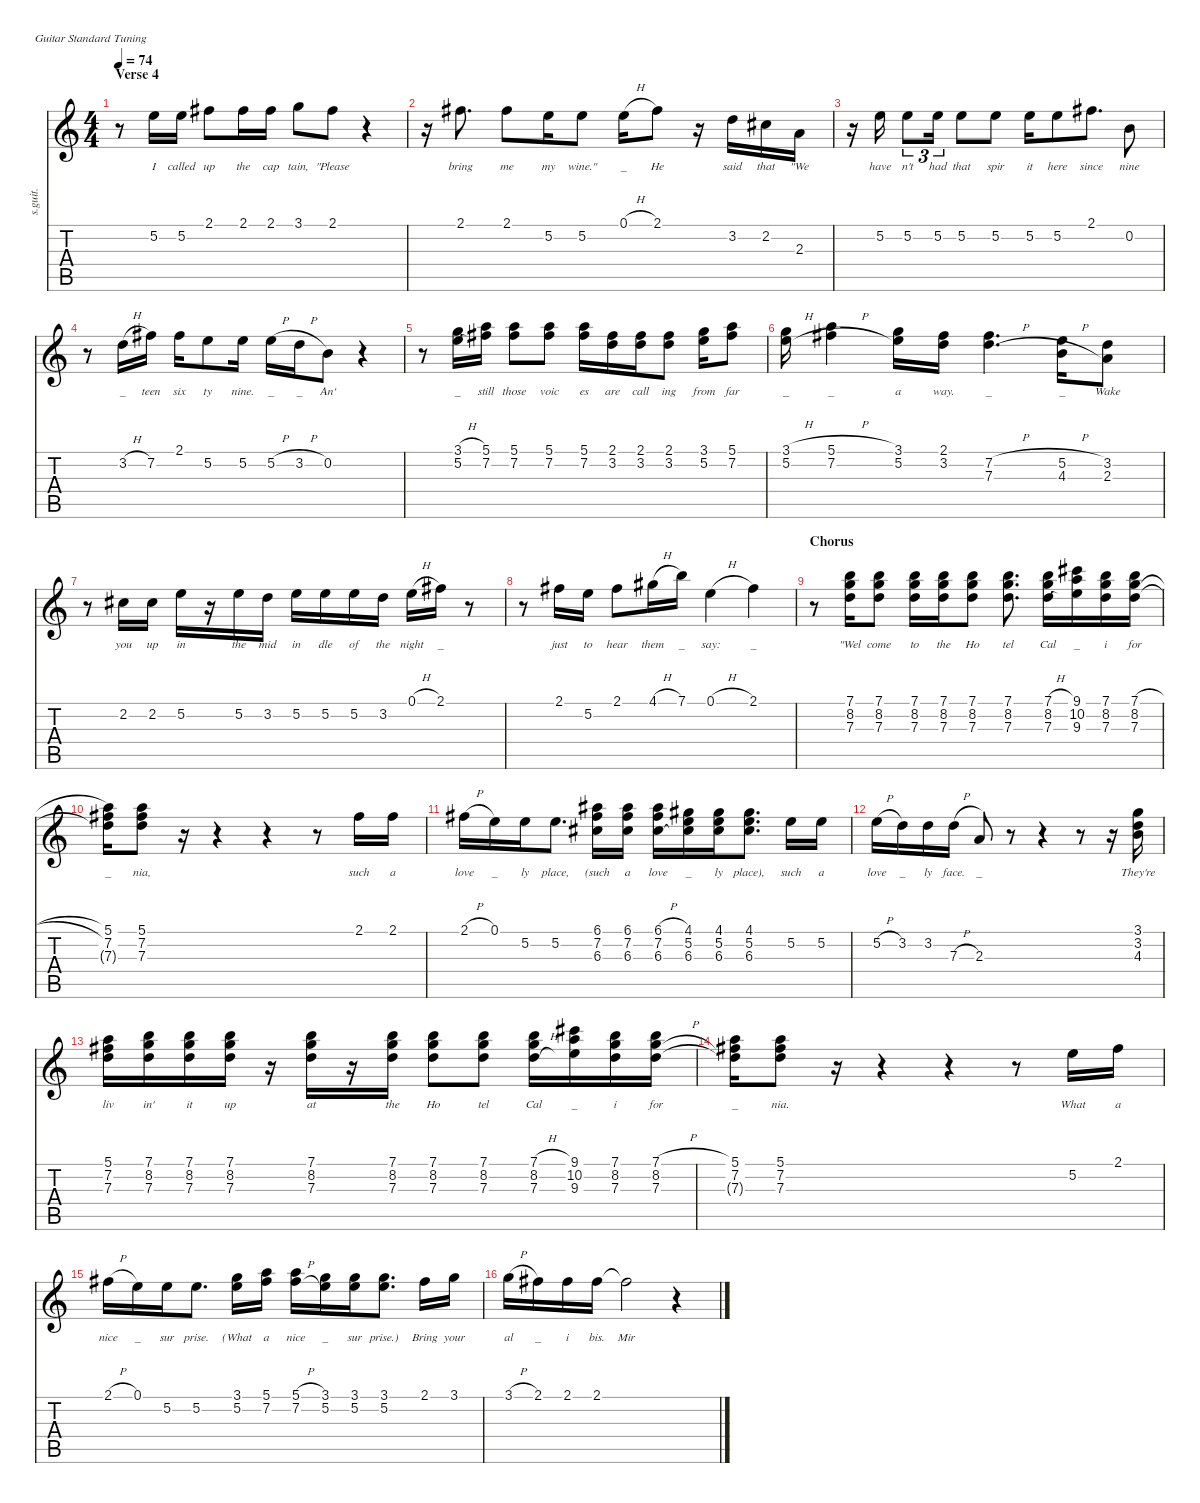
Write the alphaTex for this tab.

\defaultSystemsLayout 4
\hideDynamics
\bracketExtendMode nobrackets
\track ("Frey, Felder, Walsh, Meisner, Henley" "s.guit.") {instrument lead6voice}
\staff {score tabs}
\tuning (E4 B3 G3 D3 A2 E2)
\displaytranspose 12
\ts (4 4)
\section ("" "Verse 4")
\tempo 74
\clef g2
\ks c
r.8{dy f} 5.2.16{lyrics (0 "I") lyrics (1 "") lyrics (2 "") lyrics (3 "") lyrics (4 "")} 5.2.16{lyrics (0 "called") lyrics (1 "") lyrics (2 "") lyrics (3 "") lyrics (4 "")} 2.1{acc #}.8{lyrics (0 "up") lyrics (1 "") lyrics (2 "") lyrics (3 "") lyrics (4 "")} 2.1{acc #}.16{lyrics (0 "the") lyrics (1 "") lyrics (2 "") lyrics (3 "") lyrics (4 "")} 2.1{acc #}.16{lyrics (0 "cap") lyrics (1 "") lyrics (2 "") lyrics (3 "") lyrics (4 "")} 3.1.8{lyrics (0 "tain,") lyrics (1 "") lyrics (2 "") lyrics (3 "") lyrics (4 "")} 2.1{acc #}.8{lyrics (0 "\"Please") lyrics (1 "") lyrics (2 "") lyrics (3 "") lyrics (4 "")} r.4 |
r.16 2.1{acc #}.8{d lyrics (0 "bring") lyrics (1 "") lyrics (2 "") lyrics (3 "") lyrics (4 "")} 2.1{acc #}.8{lyrics (0 "me") lyrics (1 "") lyrics (2 "") lyrics (3 "") lyrics (4 "")} 5.2.16{lyrics (0 "my") lyrics (1 "") lyrics (2 "") lyrics (3 "") lyrics (4 "")} 5.2.8{lyrics (0 "wine.\"") lyrics (1 "") lyrics (2 "") lyrics (3 "") lyrics (4 "")} 0.1{h}.16{lyrics (0 "_") lyrics (1 "") lyrics (2 "") lyrics (3 "") lyrics (4 "")} 2.1{acc #}.8{lyrics (0 "He") lyrics (1 "") lyrics (2 "") lyrics (3 "") lyrics (4 "")} r.16 3.2.16{lyrics (0 "said") lyrics (1 "") lyrics (2 "") lyrics (3 "") lyrics (4 "")} 2.2{acc #}.16{lyrics (0 "that") lyrics (1 "") lyrics (2 "") lyrics (3 "") lyrics (4 "")} 2.3.16{lyrics (0 "\"We") lyrics (1 "") lyrics (2 "") lyrics (3 "") lyrics (4 "")} |
r.16 5.2.16{lyrics (0 "have") lyrics (1 "") lyrics (2 "") lyrics (3 "") lyrics (4 "")} 5.2.8{tu (3 2) lyrics (0 "n't") lyrics (1 "") lyrics (2 "") lyrics (3 "") lyrics (4 "")} 5.2.16{tu (3 2) lyrics (0 "had") lyrics (1 "") lyrics (2 "") lyrics (3 "") lyrics (4 "")} 5.2.8{lyrics (0 "that") lyrics (1 "") lyrics (2 "") lyrics (3 "") lyrics (4 "")} 5.2.8{lyrics (0 "spir") lyrics (1 "") lyrics (2 "") lyrics (3 "") lyrics (4 "")} 5.2.16{lyrics (0 "it") lyrics (1 "") lyrics (2 "") lyrics (3 "") lyrics (4 "")} 5.2.8{lyrics (0 "here") lyrics (1 "") lyrics (2 "") lyrics (3 "") lyrics (4 "")} 2.1{acc #}.8{d lyrics (0 "since") lyrics (1 "") lyrics (2 "") lyrics (3 "") lyrics (4 "")} 0.2.8{lyrics (0 "nine") lyrics (1 "") lyrics (2 "") lyrics (3 "") lyrics (4 "")} |
r.8 3.2{h}.16{lyrics (0 "_") lyrics (1 "") lyrics (2 "") lyrics (3 "") lyrics (4 "")} 7.2{acc #}.16{lyrics (0 "teen") lyrics (1 "") lyrics (2 "") lyrics (3 "") lyrics (4 "")} 2.1{acc #}.16{lyrics (0 "six") lyrics (1 "") lyrics (2 "") lyrics (3 "") lyrics (4 "")} 5.2.8{lyrics (0 "ty") lyrics (1 "") lyrics (2 "") lyrics (3 "") lyrics (4 "")} 5.2.16{lyrics (0 "nine.") lyrics (1 "") lyrics (2 "") lyrics (3 "") lyrics (4 "")} 5.2{h}.16{lyrics (0 "_") lyrics (1 "") lyrics (2 "") lyrics (3 "") lyrics (4 "")} 3.2{h}.16{lyrics (0 "_") lyrics (1 "") lyrics (2 "") lyrics (3 "") lyrics (4 "")} 0.2.8{lyrics (0 "An'") lyrics (1 "") lyrics (2 "") lyrics (3 "") lyrics (4 "")} r.4 |
r.8 (3.1{h} 5.2{h}).16{lyrics (0 "_") lyrics (1 "") lyrics (2 "") lyrics (3 "") lyrics (4 "") dy p} (5.1 7.2{acc #}).16{lyrics (0 "still") lyrics (1 "") lyrics (2 "") lyrics (3 "") lyrics (4 "")} (5.1 7.2{acc #}).8{lyrics (0 "those") lyrics (1 "") lyrics (2 "") lyrics (3 "") lyrics (4 "")} (5.1 7.2{acc #}).8{lyrics (0 "voic") lyrics (1 "") lyrics (2 "") lyrics (3 "") lyrics (4 "")} (5.1 7.2{acc #}).16{lyrics (0 "es") lyrics (1 "") lyrics (2 "") lyrics (3 "") lyrics (4 "")} (2.1{acc #} 3.2).16{lyrics (0 "are") lyrics (1 "") lyrics (2 "") lyrics (3 "") lyrics (4 "")} (2.1{acc #} 3.2).16{lyrics (0 "call") lyrics (1 "") lyrics (2 "") lyrics (3 "") lyrics (4 "")} (2.1{acc #} 3.2).8{lyrics (0 "ing") lyrics (1 "") lyrics (2 "") lyrics (3 "") lyrics (4 "")} (3.1 5.2).16{lyrics (0 "from") lyrics (1 "") lyrics (2 "") lyrics (3 "") lyrics (4 "")} (5.1 7.2{acc #}).8{lyrics (0 "far") lyrics (1 "") lyrics (2 "") lyrics (3 "") lyrics (4 "")} |
(3.1{h} 5.2{h}).16{lyrics (0 "_") lyrics (1 "") lyrics (2 "") lyrics (3 "") lyrics (4 "")} (5.1{h} 7.2{h acc #}).4{lyrics (0 "_") lyrics (1 "") lyrics (2 "") lyrics (3 "") lyrics (4 "")} (3.1 5.2).16{lyrics (0 "a") lyrics (1 "") lyrics (2 "") lyrics (3 "") lyrics (4 "")} (2.1{acc #} 3.2).16{lyrics (0 "way.") lyrics (1 "") lyrics (2 "") lyrics (3 "") lyrics (4 "")} (7.2{h acc #} 7.3{h}).4{d lyrics (0 "_") lyrics (1 "") lyrics (2 "") lyrics (3 "") lyrics (4 "")} (5.2{h} 4.3{h}).16{lyrics (0 "_") lyrics (1 "") lyrics (2 "") lyrics (3 "") lyrics (4 "")} (3.2 2.3).8{lyrics (0 "Wake") lyrics (1 "") lyrics (2 "") lyrics (3 "") lyrics (4 "")} |
r.8 2.2{acc #}.16{lyrics (0 "you") lyrics (1 "") lyrics (2 "") lyrics (3 "") lyrics (4 "") dy f} 2.2{acc #}.16{lyrics (0 "up") lyrics (1 "") lyrics (2 "") lyrics (3 "") lyrics (4 "")} 5.2.16{lyrics (0 "in") lyrics (1 "") lyrics (2 "") lyrics (3 "") lyrics (4 "")} r.16 5.2.16{lyrics (0 "the") lyrics (1 "") lyrics (2 "") lyrics (3 "") lyrics (4 "")} 3.2.16{lyrics (0 "mid") lyrics (1 "") lyrics (2 "") lyrics (3 "") lyrics (4 "")} 5.2.16{lyrics (0 "in") lyrics (1 "") lyrics (2 "") lyrics (3 "") lyrics (4 "")} 5.2.16{lyrics (0 "dle") lyrics (1 "") lyrics (2 "") lyrics (3 "") lyrics (4 "")} 5.2.16{lyrics (0 "of") lyrics (1 "") lyrics (2 "") lyrics (3 "") lyrics (4 "")} 3.2.16{lyrics (0 "the") lyrics (1 "") lyrics (2 "") lyrics (3 "") lyrics (4 "")} 0.1{h}.16{lyrics (0 "night") lyrics (1 "") lyrics (2 "") lyrics (3 "") lyrics (4 "")} 2.1{acc #}.16{lyrics (0 "_") lyrics (1 "") lyrics (2 "") lyrics (3 "") lyrics (4 "")} r.8 |
r.8 2.1{acc #}.16{lyrics (0 "just") lyrics (1 "") lyrics (2 "") lyrics (3 "") lyrics (4 "")} 5.2.16{lyrics (0 "to") lyrics (1 "") lyrics (2 "") lyrics (3 "") lyrics (4 "")} 2.1{acc #}.8{lyrics (0 "hear") lyrics (1 "") lyrics (2 "") lyrics (3 "") lyrics (4 "")} 4.1{h acc #}.16{lyrics (0 "them") lyrics (1 "") lyrics (2 "") lyrics (3 "") lyrics (4 "")} 7.1.16{lyrics (0 "_") lyrics (1 "") lyrics (2 "") lyrics (3 "") lyrics (4 "")} 0.1{h}.4{lyrics (0 "say:") lyrics (1 "") lyrics (2 "") lyrics (3 "") lyrics (4 "")} 2.1{acc #}.4{lyrics (0 "_") lyrics (1 "") lyrics (2 "") lyrics (3 "") lyrics (4 "")} |
\section ("" "Chorus")
r.8 (7.1 8.2 7.3).16{lyrics (0 "\"Wel") lyrics (1 "") lyrics (2 "") lyrics (3 "") lyrics (4 "")} (7.1 8.2 7.3).8{lyrics (0 "come") lyrics (1 "") lyrics (2 "") lyrics (3 "") lyrics (4 "")} (7.1 8.2 7.3).16{lyrics (0 "to") lyrics (1 "") lyrics (2 "") lyrics (3 "") lyrics (4 "")} (7.1 8.2 7.3).16{lyrics (0 "the") lyrics (1 "") lyrics (2 "") lyrics (3 "") lyrics (4 "")} (7.1 8.2 7.3).8{lyrics (0 "Ho") lyrics (1 "") lyrics (2 "") lyrics (3 "") lyrics (4 "")} (7.1 8.2 7.3).8{d lyrics (0 "tel") lyrics (1 "") lyrics (2 "") lyrics (3 "") lyrics (4 "")} (7.1{h} 8.2{h} 7.3{h}).16{lyrics (0 "Cal") lyrics (1 "") lyrics (2 "") lyrics (3 "") lyrics (4 "")} (9.1{acc #} 10.2 9.3).16{lyrics (0 "_") lyrics (1 "") lyrics (2 "") lyrics (3 "") lyrics (4 "")} (7.1 8.2 7.3).16{lyrics (0 "i") lyrics (1 "") lyrics (2 "") lyrics (3 "") lyrics (4 "")} (7.1{h} 8.2{h} 7.3).16{lyrics (0 "for") lyrics (1 "") lyrics (2 "") lyrics (3 "") lyrics (4 "")} |
(5.1 7.2{acc #} 7.3{t}).16{lyrics (0 "_") lyrics (1 "") lyrics (2 "") lyrics (3 "") lyrics (4 "")} (5.1 7.2{acc #} 7.3).8{lyrics (0 "nia,") lyrics (1 "") lyrics (2 "") lyrics (3 "") lyrics (4 "")} r.16 r.4 r.4 r.8 2.1{acc #}.16{lyrics (0 "such") lyrics (1 "") lyrics (2 "") lyrics (3 "") lyrics (4 "")} 2.1{acc #}.16{lyrics (0 "a") lyrics (1 "") lyrics (2 "") lyrics (3 "") lyrics (4 "")} |
2.1{h acc #}.16{lyrics (0 "love") lyrics (1 "") lyrics (2 "") lyrics (3 "") lyrics (4 "")} 0.1.16{lyrics (0 "_") lyrics (1 "") lyrics (2 "") lyrics (3 "") lyrics (4 "")} 5.2.16{lyrics (0 "ly") lyrics (1 "") lyrics (2 "") lyrics (3 "") lyrics (4 "")} 5.2.8{d lyrics (0 "place,") lyrics (1 "") lyrics (2 "") lyrics (3 "") lyrics (4 "")} (6.1{acc #} 7.2{acc #} 6.3{acc #}).16{lyrics (0 "(such") lyrics (1 "") lyrics (2 "") lyrics (3 "") lyrics (4 "")} (6.1{acc #} 7.2{acc #} 6.3{acc #}).16{lyrics (0 "a") lyrics (1 "") lyrics (2 "") lyrics (3 "") lyrics (4 "")} (6.1{h acc #} 7.2{h acc #} 6.3{h acc #}).16{lyrics (0 "love") lyrics (1 "") lyrics (2 "") lyrics (3 "") lyrics (4 "")} (4.1{acc #} 5.2 6.3{acc #}).16{lyrics (0 "_") lyrics (1 "") lyrics (2 "") lyrics (3 "") lyrics (4 "")} (4.1{acc #} 5.2 6.3{acc #}).16{lyrics (0 "ly") lyrics (1 "") lyrics (2 "") lyrics (3 "") lyrics (4 "")} (4.1{acc #} 5.2 6.3{acc #}).8{d lyrics (0 "place),") lyrics (1 "") lyrics (2 "") lyrics (3 "") lyrics (4 "")} 5.2.16{lyrics (0 "such") lyrics (1 "") lyrics (2 "") lyrics (3 "") lyrics (4 "")} 5.2.16{lyrics (0 "a") lyrics (1 "") lyrics (2 "") lyrics (3 "") lyrics (4 "")} |
5.2{h}.16{lyrics (0 "love") lyrics (1 "") lyrics (2 "") lyrics (3 "") lyrics (4 "")} 3.2.16{lyrics (0 "_") lyrics (1 "") lyrics (2 "") lyrics (3 "") lyrics (4 "")} 3.2.16{lyrics (0 "ly") lyrics (1 "") lyrics (2 "") lyrics (3 "") lyrics (4 "")} 7.3{h}.16{lyrics (0 "face.") lyrics (1 "") lyrics (2 "") lyrics (3 "") lyrics (4 "")} 2.3.8{lyrics (0 "_") lyrics (1 "") lyrics (2 "") lyrics (3 "") lyrics (4 "")} r.8 r.4 r.8 r.16 (3.1 3.2 4.3).16{lyrics (0 "They're") lyrics (1 "") lyrics (2 "") lyrics (3 "") lyrics (4 "")} |
(5.1 7.2{acc #} 7.3).16{lyrics (0 "liv") lyrics (1 "") lyrics (2 "") lyrics (3 "") lyrics (4 "") dy p} (7.1 8.2 7.3).16{lyrics (0 "in'") lyrics (1 "") lyrics (2 "") lyrics (3 "") lyrics (4 "")} (7.1 8.2 7.3).16{lyrics (0 "it") lyrics (1 "") lyrics (2 "") lyrics (3 "") lyrics (4 "")} (7.1 8.2 7.3).16{lyrics (0 "up") lyrics (1 "") lyrics (2 "") lyrics (3 "") lyrics (4 "")} r.16 (7.1 8.2 7.3).16{lyrics (0 "at") lyrics (1 "") lyrics (2 "") lyrics (3 "") lyrics (4 "")} r.16 (7.1 8.2 7.3).16{lyrics (0 "the") lyrics (1 "") lyrics (2 "") lyrics (3 "") lyrics (4 "")} (7.1 8.2 7.3).8{lyrics (0 "Ho") lyrics (1 "") lyrics (2 "") lyrics (3 "") lyrics (4 "")} (7.1 8.2 7.3).8{lyrics (0 "tel") lyrics (1 "") lyrics (2 "") lyrics (3 "") lyrics (4 "")} (7.1{h} 8.2{h} 7.3{h}).16{lyrics (0 "Cal") lyrics (1 "") lyrics (2 "") lyrics (3 "") lyrics (4 "")} (9.1{acc #} 10.2 9.3).16{lyrics (0 "_") lyrics (1 "") lyrics (2 "") lyrics (3 "") lyrics (4 "")} (7.1 8.2 7.3).16{lyrics (0 "i") lyrics (1 "") lyrics (2 "") lyrics (3 "") lyrics (4 "")} (7.1{h} 8.2{h} 7.3).16{lyrics (0 "for") lyrics (1 "") lyrics (2 "") lyrics (3 "") lyrics (4 "")} |
(5.1 7.2{acc #} 7.3{t}).16{lyrics (0 "_") lyrics (1 "") lyrics (2 "") lyrics (3 "") lyrics (4 "")} (5.1 7.2{acc #} 7.3).8{lyrics (0 "nia.") lyrics (1 "") lyrics (2 "") lyrics (3 "") lyrics (4 "")} r.16 r.4 r.4 r.8 5.2.16{lyrics (0 "What") lyrics (1 "") lyrics (2 "") lyrics (3 "") lyrics (4 "") dy f} 2.1{acc #}.16{lyrics (0 "a") lyrics (1 "") lyrics (2 "") lyrics (3 "") lyrics (4 "")} |
2.1{h acc #}.16{lyrics (0 "nice") lyrics (1 "") lyrics (2 "") lyrics (3 "") lyrics (4 "")} 0.1.16{lyrics (0 "_") lyrics (1 "") lyrics (2 "") lyrics (3 "") lyrics (4 "")} 5.2.16{lyrics (0 "sur") lyrics (1 "") lyrics (2 "") lyrics (3 "") lyrics (4 "")} 5.2.8{d lyrics (0 "prise.") lyrics (1 "") lyrics (2 "") lyrics (3 "") lyrics (4 "")} (3.1 5.2).16{lyrics (0 "(What") lyrics (1 "") lyrics (2 "") lyrics (3 "") lyrics (4 "")} (5.1 7.2{acc #}).16{lyrics (0 "a") lyrics (1 "") lyrics (2 "") lyrics (3 "") lyrics (4 "")} (5.1{h} 7.2{h acc #}).16{lyrics (0 "nice") lyrics (1 "") lyrics (2 "") lyrics (3 "") lyrics (4 "")} (3.1 5.2).16{lyrics (0 "_") lyrics (1 "") lyrics (2 "") lyrics (3 "") lyrics (4 "")} (3.1 5.2).16{lyrics (0 "sur") lyrics (1 "") lyrics (2 "") lyrics (3 "") lyrics (4 "")} (3.1 5.2).8{d lyrics (0 "prise.)") lyrics (1 "") lyrics (2 "") lyrics (3 "") lyrics (4 "")} 2.1{acc #}.16{lyrics (0 "Bring") lyrics (1 "") lyrics (2 "") lyrics (3 "") lyrics (4 "")} 3.1.16{lyrics (0 "your") lyrics (1 "") lyrics (2 "") lyrics (3 "") lyrics (4 "")} |
3.1{h}.16{lyrics (0 "al") lyrics (1 "") lyrics (2 "") lyrics (3 "") lyrics (4 "")} 2.1{acc #}.16{lyrics (0 "_") lyrics (1 "") lyrics (2 "") lyrics (3 "") lyrics (4 "")} 2.1{acc #}.16{lyrics (0 "i") lyrics (1 "") lyrics (2 "") lyrics (3 "") lyrics (4 "")} 2.1{acc #}.16{lyrics (0 "bis.") lyrics (1 "") lyrics (2 "") lyrics (3 "") lyrics (4 "")} 2.1{t acc #}.2{lyrics (0 "Mir") lyrics (1 "") lyrics (2 "") lyrics (3 "") lyrics (4 "")} r.4
